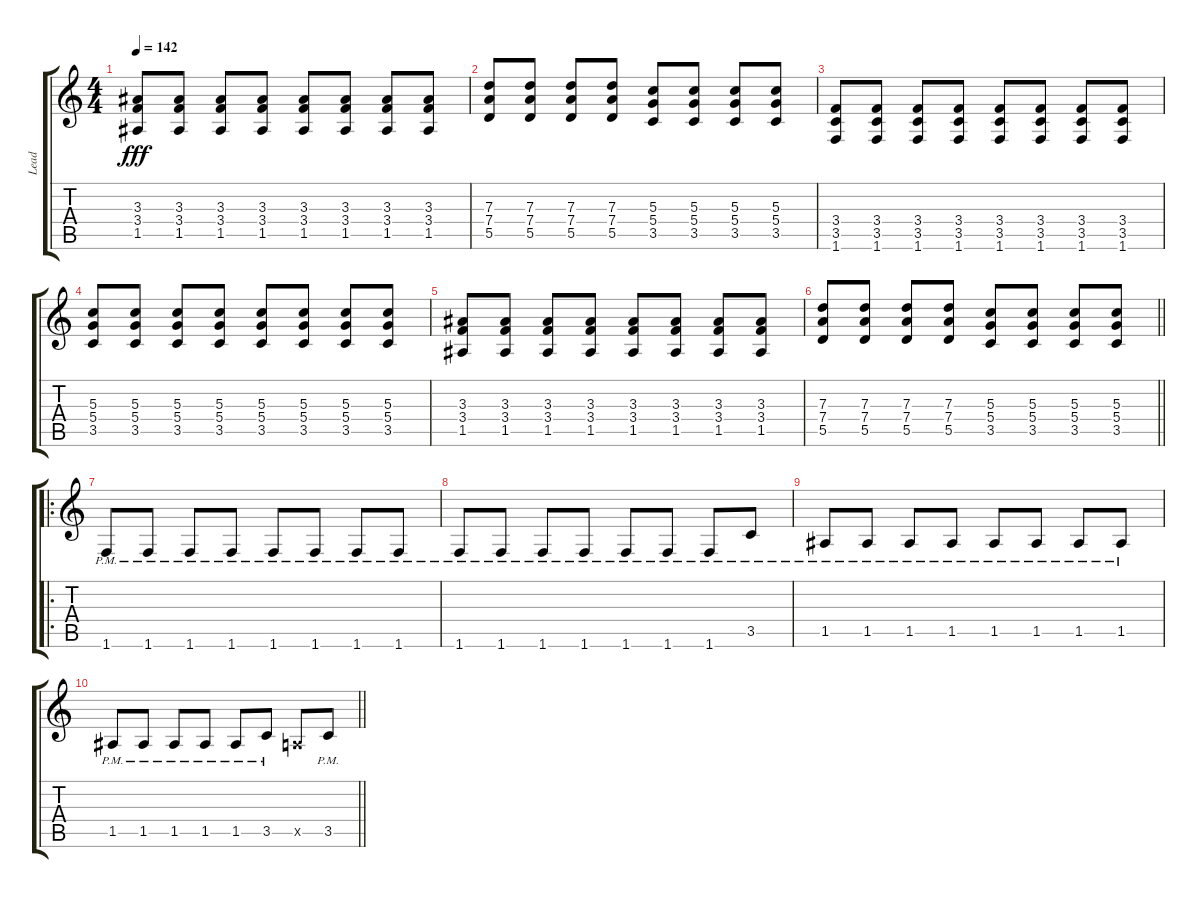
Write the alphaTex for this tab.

\track ("Lead" "Lead") {instrument distortionguitar}
\staff {score tabs}
\tuning (E4 B3 G3 D3 A2 E2) {hide}
\ts (4 4)
\tempo 142
\clef g2
\ks c
(3.3 3.4 1.5).8{dy fff} (3.3 3.4 1.5).8 (3.3 3.4 1.5).8 (3.3 3.4 1.5).8 (3.3 3.4 1.5).8 (3.3 3.4 1.5).8 (3.3 3.4 1.5).8 (3.3 3.4 1.5).8 |
(7.3 7.4 5.5).8 (7.3 7.4 5.5).8 (7.3 7.4 5.5).8 (7.3 7.4 5.5).8 (5.3 5.4 3.5).8 (5.3 5.4 3.5).8 (5.3 5.4 3.5).8 (5.3 5.4 3.5).8 |
(3.4 3.5 1.6).8 (3.4 3.5 1.6).8 (3.4 3.5 1.6).8 (3.4 3.5 1.6).8 (3.4 3.5 1.6).8 (3.4 3.5 1.6).8 (3.4 3.5 1.6).8 (3.4 3.5 1.6).8 |
(5.3 5.4 3.5).8 (5.3 5.4 3.5).8 (5.3 5.4 3.5).8 (5.3 5.4 3.5).8 (5.3 5.4 3.5).8 (5.3 5.4 3.5).8 (5.3 5.4 3.5).8 (5.3 5.4 3.5).8 |
(3.3 3.4 1.5).8 (3.3 3.4 1.5).8 (3.3 3.4 1.5).8 (3.3 3.4 1.5).8 (3.3 3.4 1.5).8 (3.3 3.4 1.5).8 (3.3 3.4 1.5).8 (3.3 3.4 1.5).8 |
\barLineRight lightlight
(7.3 7.4 5.5).8 (7.3 7.4 5.5).8 (7.3 7.4 5.5).8 (7.3 7.4 5.5).8 (5.3 5.4 3.5).8 (5.3 5.4 3.5).8 (5.3 5.4 3.5).8 (5.3 5.4 3.5).8 |
\ro
1.6{pm}.8 1.6{pm}.8 1.6{pm}.8 1.6{pm}.8 1.6{pm}.8 1.6{pm}.8 1.6{pm}.8 1.6{pm}.8 |
1.6{pm}.8 1.6{pm}.8 1.6{pm}.8 1.6{pm}.8 1.6{pm}.8 1.6{pm}.8 1.6{pm}.8 3.5{pm}.8 |
1.5{pm}.8 1.5{pm}.8 1.5{pm}.8 1.5{pm}.8 1.5{pm}.8 1.5{pm}.8 1.5{pm}.8 1.5{pm}.8 |
\barLineRight lightlight
1.5{pm}.8 1.5{pm}.8 1.5{pm}.8 1.5{pm}.8 1.5{pm}.8 3.5{pm}.8 0.5{x}.8 3.5{pm}.8
